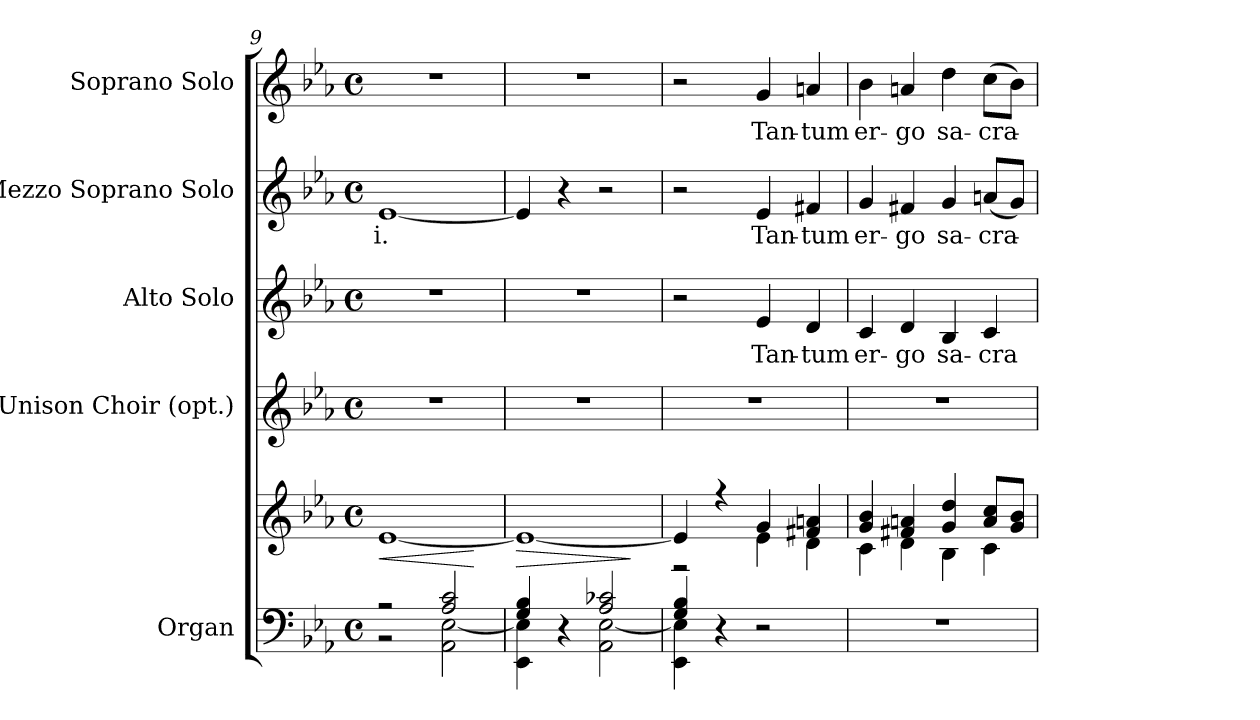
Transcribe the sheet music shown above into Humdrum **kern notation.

**kern	**kern	**dynam	**kern	**kern	**text	**kern	**text	**kern	**text
*part5	*part5	*part5	*part4	*part3	*part3	*part2	*part2	*part1	*part1
*staff6	*staff5	*staff5/6	*staff4	*staff3	*staff3	*staff2	*staff2	*staff1	*staff1
*I"Organ	*	*	*I"Unison Choir (opt.)	*I"Alto Solo	*	*I"Mezzo Soprano Solo	*	*I"Soprano Solo	*
*I'Org.	*	*	*	*I'A. Solo	*	*I'MS. Solo	*	*I'S. Solo	*
*clefF4	*clefG2	*	*clefG2	*clefG2	*	*clefG2	*	*clefG2	*
*k[b-e-a-]	*k[b-e-a-]	*	*k[b-e-a-]	*k[b-e-a-]	*	*k[b-e-a-]	*	*k[b-e-a-]	*
*E-:	*E-:	*	*E-:	*E-:	*	*E-:	*	*E-:	*
*M4/4	*M4/4	*	*M4/4	*M4/4	*	*M4/4	*	*M4/4	*
*met(c)	*met(c)	*	*met(c)	*met(c)	*	*met(c)	*	*met(c)	*
=9	=9	=9	=9	=9	=9	=9	=9	=9	=9
*^	*	*	*	*	*	*	*	*	*
!	!	!	!LO:HP:b	!	!	!	!	!	!	!
!	!	!	!	!	!	!	!	!LO:LY:b:color=#000000	!	!
2r	2r	[1e-i	<	1r	1r	.	[1e-i	-i.	1r	.
2A-i/ 2ci	2AA-i\ [2E-i	.	.	.	.	.	.	.	.	.
*v	*v	*	*	*	*	*	*	*	*	*
.	.	[	.	.	.	.	.	.	.
=10	=10	=10	=10	=10	=10	=10	=10	=10	=10
*^	*	*	*	*	*	*	*	*	*
!	!	!	!LO:HP:b	!	!	!	!	!	!	!
4Gi/ 4B-i	4EE-i\ 4E-i]	1e-i_	>	1r	1r	.	4e-i/]	.	1r	.
4r	4ryy	.	.	.	.	.	4r	.	.	.
2A-i/ 2c-Xi	2AA-i\ [2E-i	.	.	.	.	.	2r	.	.	.
*v	*v	*	*	*	*	*	*	*	*	*
.	.	]	.	.	.	.	.	.	.
=11	=11	=11	=11	=11	=11	=11	=11	=11	=11
*^	*^	*	*	*	*	*	*	*	*
4Gi/ 4B-i	4EE-i\ 4E-i]	4e-i/]	2r	.	1r	2r	.	2r	.	2r	.
4r	2.ryy	4r	.	.	.	.	.	.	.	.	.
!	!	!	!	!	!	!	!LO:LY:b:color=#000000	!	!	!	!
!	!	!	!	!	!	!	!	!	!LO:LY:b:color=#000000	!	!
!	!	!	!	!	!	!	!	!	!	!	!LO:LY:b:color=#000000
2r	.	4gi/	4e-i\	.	.	4e-i/	Tan-	4e-i/	Tan-	4gi/	Tan-
!	!	!	!	!	!	!	!LO:LY:b:color=#000000	!	!	!	!
!	!	!	!	!	!	!	!	!	!LO:LY:b:color=#000000	!	!
!	!	!	!	!	!	!	!	!	!	!	!LO:LY:b:color=#000000
.	.	4f#Xi/ 4ani	4di\	.	.	4di/	-tum	4f#Xi/	-tum	4ani/	-tum
*v	*v	*	*	*	*	*	*	*	*	*	*
=12	=12	=12	=12	=12	=12	=12	=12	=12	=12	=12
!	!	!	!	!	!	!LO:LY:b:color=#000000	!	!	!	!
!	!	!	!	!	!	!	!	!LO:LY:b:color=#000000	!	!
!	!	!	!	!	!	!	!	!	!	!LO:LY:b:color=#000000
1r	4gi/ 4b-i	4ci\	.	1r	4ci/	er-	4gi/	er-	4b-i\	er-
!	!	!	!	!	!	!LO:LY:b:color=#000000	!	!	!	!
!	!	!	!	!	!	!	!	!LO:LY:b:color=#000000	!	!
!	!	!	!	!	!	!	!	!	!	!LO:LY:b:color=#000000
.	4f#Xi/ 4ani	4di\	.	.	4di/	-go	4f#Xi/	-go	4ani/	-go
!	!	!	!	!	!	!LO:LY:b:color=#000000	!	!	!	!
!	!	!	!	!	!	!	!	!LO:LY:b:color=#000000	!	!
!	!	!	!	!	!	!	!	!	!	!LO:LY:b:color=#000000
.	4gi/ 4ddi	4B-i\	.	.	4B-i/	sa-	4gi/	sa-	4ddi\	sa-
!	!	!	!	!	!	!LO:LY:b:color=#000000	!	!	!	!
!	!	!	!	!	!	!	!	!LO:LY:b:color=#000000	!	!
!	!	!	!	!	!	!	!	!	!	!LO:LY:b:color=#000000
.	8ai/ 8cciL	4ci\	.	.	4ci/	-cra-	(8ani/L	-cra-	(8cci\L	-cra-
.	8gi/ 8b-iJ	.	.	.	.	.	8gi/J)	.	8b-i\J)	.
*	*v	*v	*	*	*	*	*	*	*	*
=	=	=	=	=	=	=	=	=	=
*-	*-	*-	*-	*-	*-	*-	*-	*-	*-
